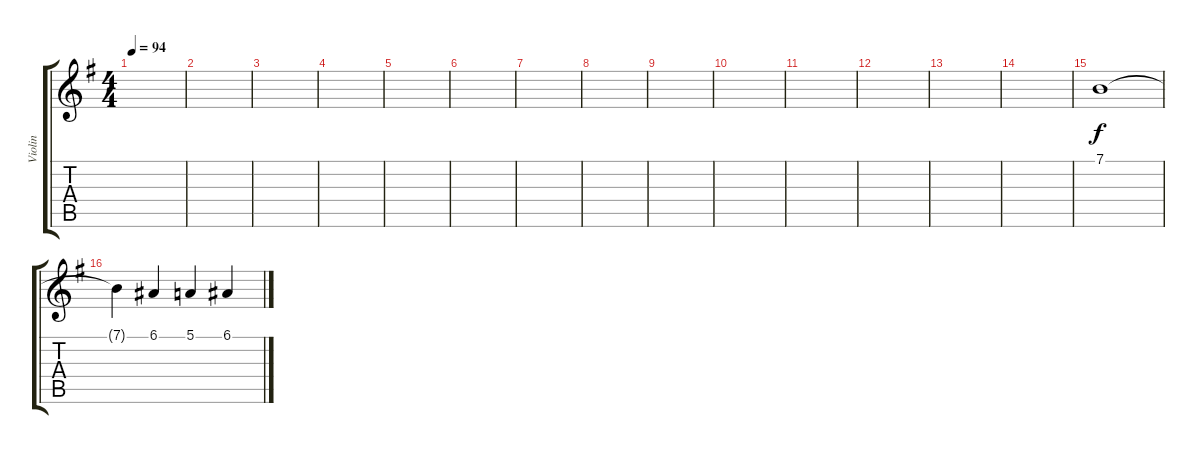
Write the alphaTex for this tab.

\track ("Violin" "Violin") {instrument synthstrings1}
\staff {score tabs}
\tuning (E4 B3 G3 D3 A2 E2) {hide}
\ts (4 4)
\tempo 94
\clef g2
\ks g
|
|
|
|
|
|
|
|
|
|
|
|
|
|
7.1.1 |
7.1{t}.4 6.1.4 5.1.4 6.1.4
